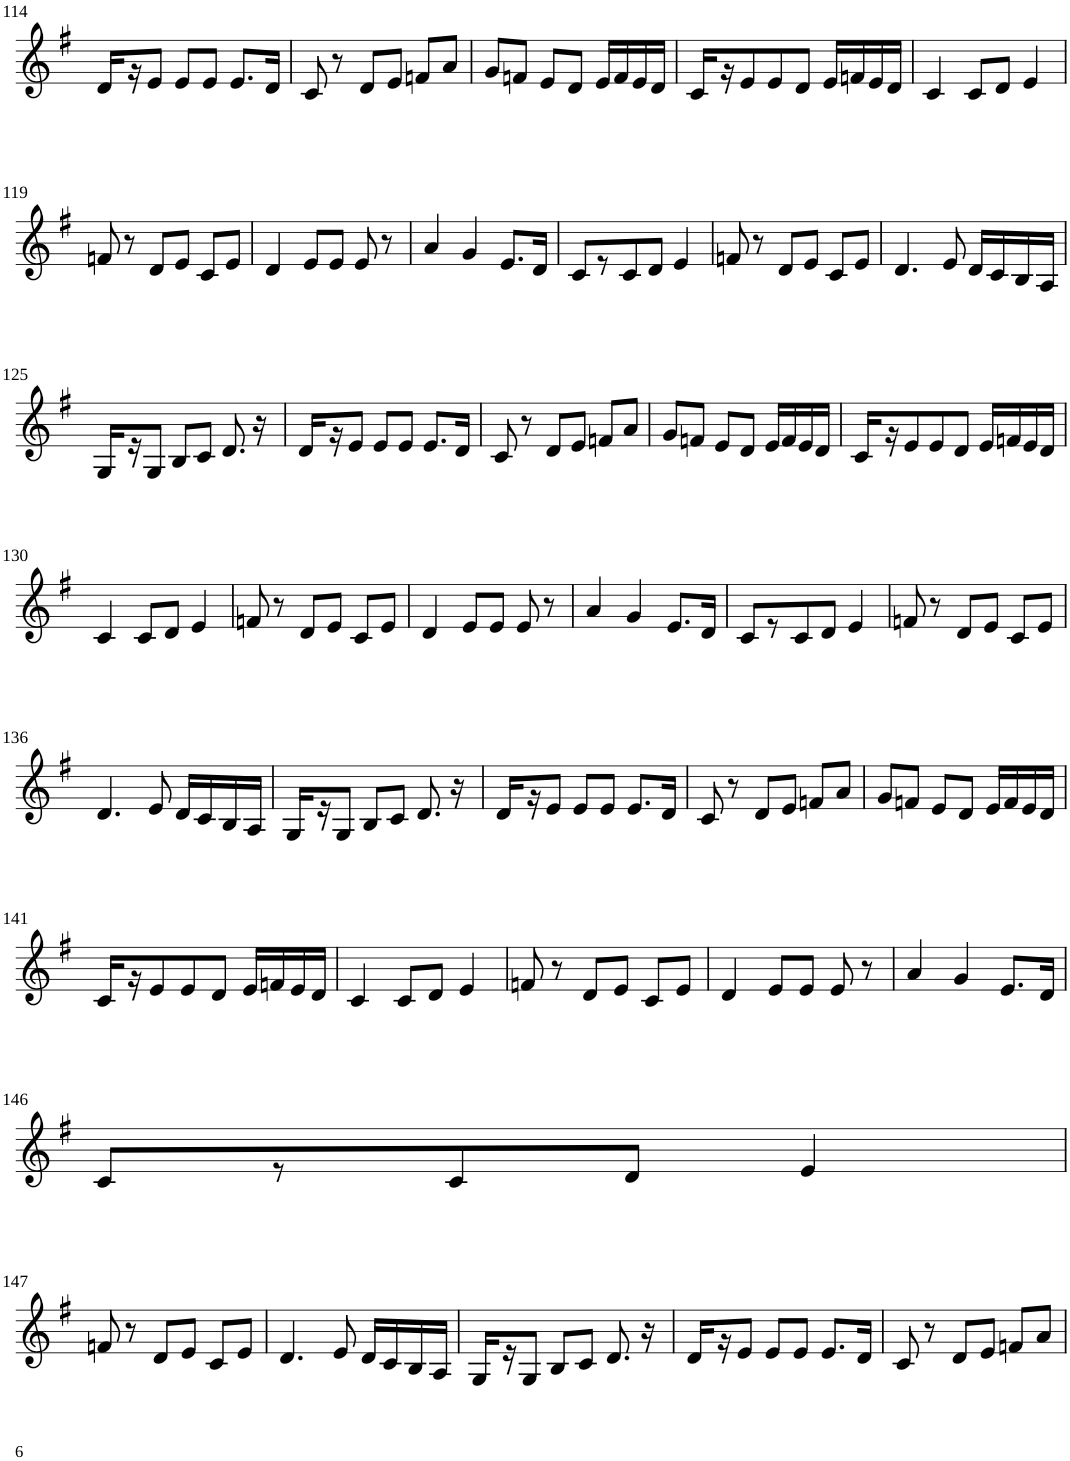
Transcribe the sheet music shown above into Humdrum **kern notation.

**kern
*part1
*staff1
*I"Violin
!!LO:PB:g=z
*clefG2
*k[f#]
*G:
*M3/4
=114
16d/LL
16r
8e/J
8e/L
8e/J
8.e/L
16d/Jk
=115
8c/
8r
8d/L
8e/J
8fn/L
8a/J
=116
8g/L
8fn/J
8e/L
8d/J
16e/LL
16f/
16e/
16d/JJ
=117
16c/LL
16r
8e/
8e/
8d/J
16e/LL
16fn/
16e/
16d/JJ
=118
4c/
8c/L
8d/J
4e/
!!LO:LB:g=z
=119
8fn/
8r
8d/L
8e/J
8c/L
8e/J
=120
4d/
8e/L
8e/J
8e/
8r
=121
4a/
4g/
8.e/L
16d/Jk
=122
8c/L
8r
8c/
8d/J
4e/
=123
8fn/
8r
8d/L
8e/J
8c/L
8e/J
=124
4.d/
8e/
16d/LL
16c/
16B/
16A/JJ
!!LO:LB:g=z
=125
16G/LL
16r
8G/J
8B/L
8c/J
8.d/
16r
=126
16d/LL
16r
8e/J
8e/L
8e/J
8.e/L
16d/Jk
=127
8c/
8r
8d/L
8e/J
8fn/L
8a/J
=128
8g/L
8fn/J
8e/L
8d/J
16e/LL
16f/
16e/
16d/JJ
=129
16c/LL
16r
8e/
8e/
8d/J
16e/LL
16fn/
16e/
16d/JJ
!!LO:LB:g=z
=130
4c/
8c/L
8d/J
4e/
=131
8fn/
8r
8d/L
8e/J
8c/L
8e/J
=132
4d/
8e/L
8e/J
8e/
8r
=133
4a/
4g/
8.e/L
16d/Jk
=134
8c/L
8r
8c/
8d/J
4e/
=135
8fn/
8r
8d/L
8e/J
8c/L
8e/J
!!LO:LB:g=z
=136
4.d/
8e/
16d/LL
16c/
16B/
16A/JJ
=137
16G/LL
16r
8G/J
8B/L
8c/J
8.d/
16r
=138
16d/LL
16r
8e/J
8e/L
8e/J
8.e/L
16d/Jk
=139
8c/
8r
8d/L
8e/J
8fn/L
8a/J
=140
8g/L
8fn/J
8e/L
8d/J
16e/LL
16f/
16e/
16d/JJ
!!LO:LB:g=z
=141
16c/LL
16r
8e/
8e/
8d/J
16e/LL
16fn/
16e/
16d/JJ
=142
4c/
8c/L
8d/J
4e/
=143
8fn/
8r
8d/L
8e/J
8c/L
8e/J
=144
4d/
8e/L
8e/J
8e/
8r
=145
4a/
4g/
8.e/L
16d/Jk
!!LO:LB:g=z
=146
8c/L
8r
8c/
8d/J
4e/
!!LO:LB:g=z
=147
8fn/
8r
8d/L
8e/J
8c/L
8e/J
=148
4.d/
8e/
16d/LL
16c/
16B/
16A/JJ
=149
16G/LL
16r
8G/J
8B/L
8c/J
8.d/
16r
=150
16d/LL
16r
8e/J
8e/L
8e/J
8.e/L
16d/Jk
=151
8c/
8r
8d/L
8e/J
8fn/L
8a/J
=
*-
